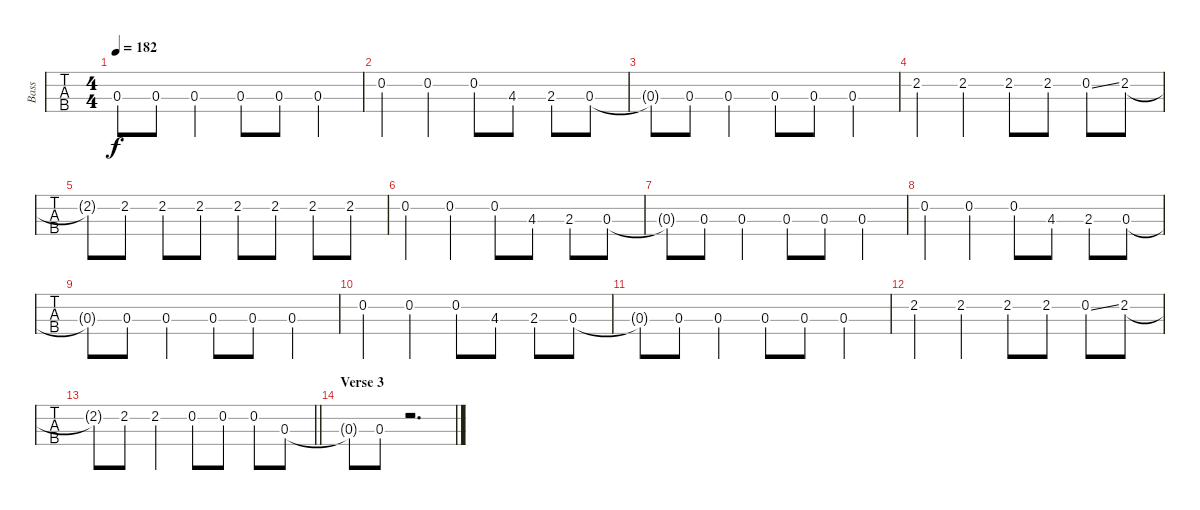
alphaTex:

\track ("Bass" "Bass") {instrument electricbasspick}
\staff {tabs}
\tuning (G2 D2 A1 E1) {hide}
\ts (4 4)
\tempo 182
\clef f4
\ks c
0.3{t}.8{dy f} 0.3.8 0.3.4 0.3.8 0.3.8 0.3.4 |
0.2.4 0.2.4 0.2.8 4.3.8 2.3.8 0.3.8 |
0.3{t}.8 0.3.8 0.3.4 0.3.8 0.3.8 0.3.4 |
2.2.4 2.2.4 2.2.8 2.2.8 0.2{ss}.8 2.2.8 |
2.2{t}.8 2.2.8 2.2.8 2.2.8 2.2.8 2.2.8 2.2.8 2.2.8 |
0.2.4 0.2.4 0.2.8 4.3.8 2.3.8 0.3.8 |
0.3{t}.8 0.3.8 0.3.4 0.3.8 0.3.8 0.3.4 |
0.2.4 0.2.4 0.2.8 4.3.8 2.3.8 0.3.8 |
0.3{t}.8 0.3.8 0.3.4 0.3.8 0.3.8 0.3.4 |
0.2.4 0.2.4 0.2.8 4.3.8 2.3.8 0.3.8 |
0.3{t}.8 0.3.8 0.3.4 0.3.8 0.3.8 0.3.4 |
2.2.4 2.2.4 2.2.8 2.2.8 0.2{ss}.8 2.2.8 |
\barLineRight lightlight
2.2{t}.8 2.2.8 2.2.4 0.2.8 0.2.8 0.2.8 0.3.8 |
\section ("" "Verse 3")
0.3{t}.8 0.3.8 r.2{d}
